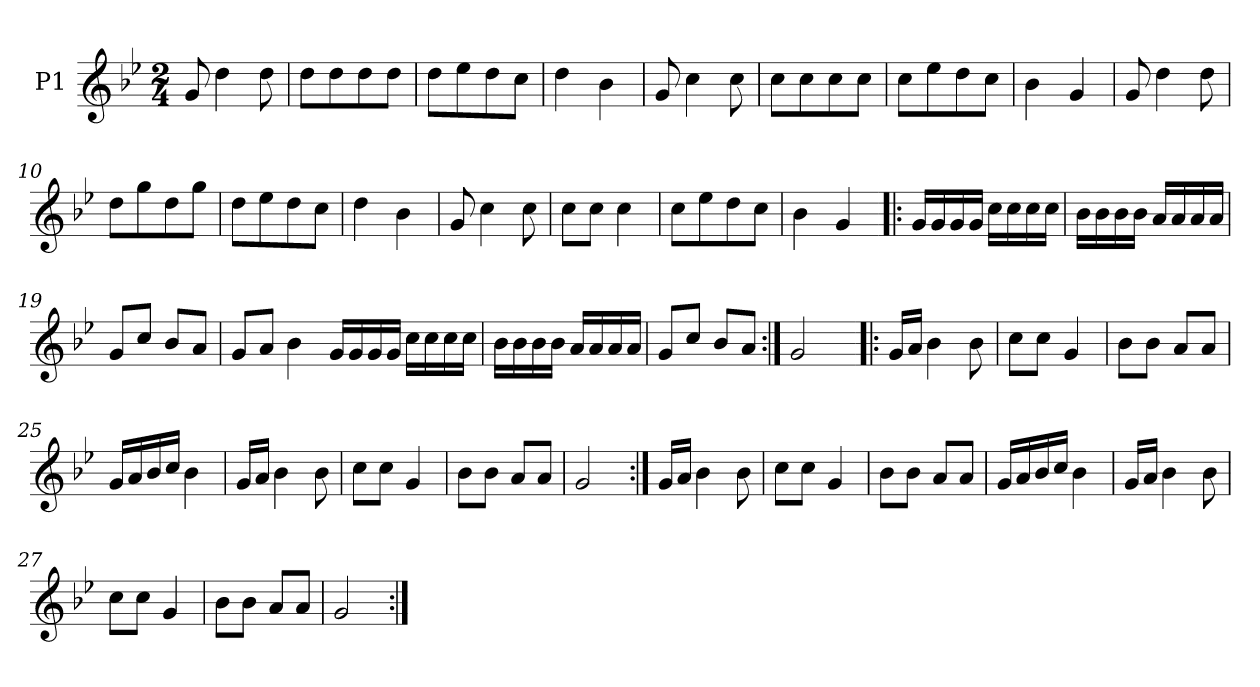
**kern
*part1
*staff1
*I"P1
*clefG2
*k[b-e-]
*g:
*M2/4
=1
8g
4dd
8dd
=2
8ddL
8dd
8dd
8ddJ
=3
8ddL
8ee-
8dd
8ccJ
=4
4dd
4b-
=5
8g
4cc
8cc
=6
8ccL
8cc
8cc
8ccJ
=7
8ccL
8ee-
8dd
8ccJ
=8
4b-
4g
=9
8g
4dd
8dd
=10
8ddL
8gg
8dd
8ggJ
=11
8ddL
8ee-
8dd
8ccJ
=12
4dd
4b-
=13
8g
4cc
8cc
=14
8ccL
8ccJ
4cc
=15
8ccL
8ee-
8dd
8ccJ
=16
4b-
4g
=17!|:
16gLL
16g
16g
16gJJ
16ccLL
16cc
16cc
16ccJJ
=18
16b-LL
16b-
16b-
16b-JJ
16aLL
16a
16a
16aJJ
=19
8gL
8ccJ
8b-L
8aJ
=20
8gL
8aJ
4b-
16gLL
16g
16g
16gJJ
16ccLL
16cc
16cc
16ccJJ
=18
16b-LL
16b-
16b-
16b-JJ
16aLL
16a
16a
16aJJ
=19
8gL
8ccJ
8b-L
8aJ
=21:|!
2g
=22!|:
16gLL
16aJJ
4b-
8b-
=23
8ccL
8ccJ
4g
=24
8b-L
8b-J
8aL
8aJ
=25
16gLL
16a
16b-
16ccJJ
4b-
=26
16gLL
16aJJ
4b-
8b-
=27
8ccL
8ccJ
4g
=28
8b-L
8b-J
8aL
8aJ
=29
2g
=:|!
16gLL
16aJJ
4b-
8b-
=23
8ccL
8ccJ
4g
=24
8b-L
8b-J
8aL
8aJ
=25
16gLL
16a
16b-
16ccJJ
4b-
=26
16gLL
16aJJ
4b-
8b-
=27
8ccL
8ccJ
4g
=28
8b-L
8b-J
8aL
8aJ
=29
2g
=:|!
*-
